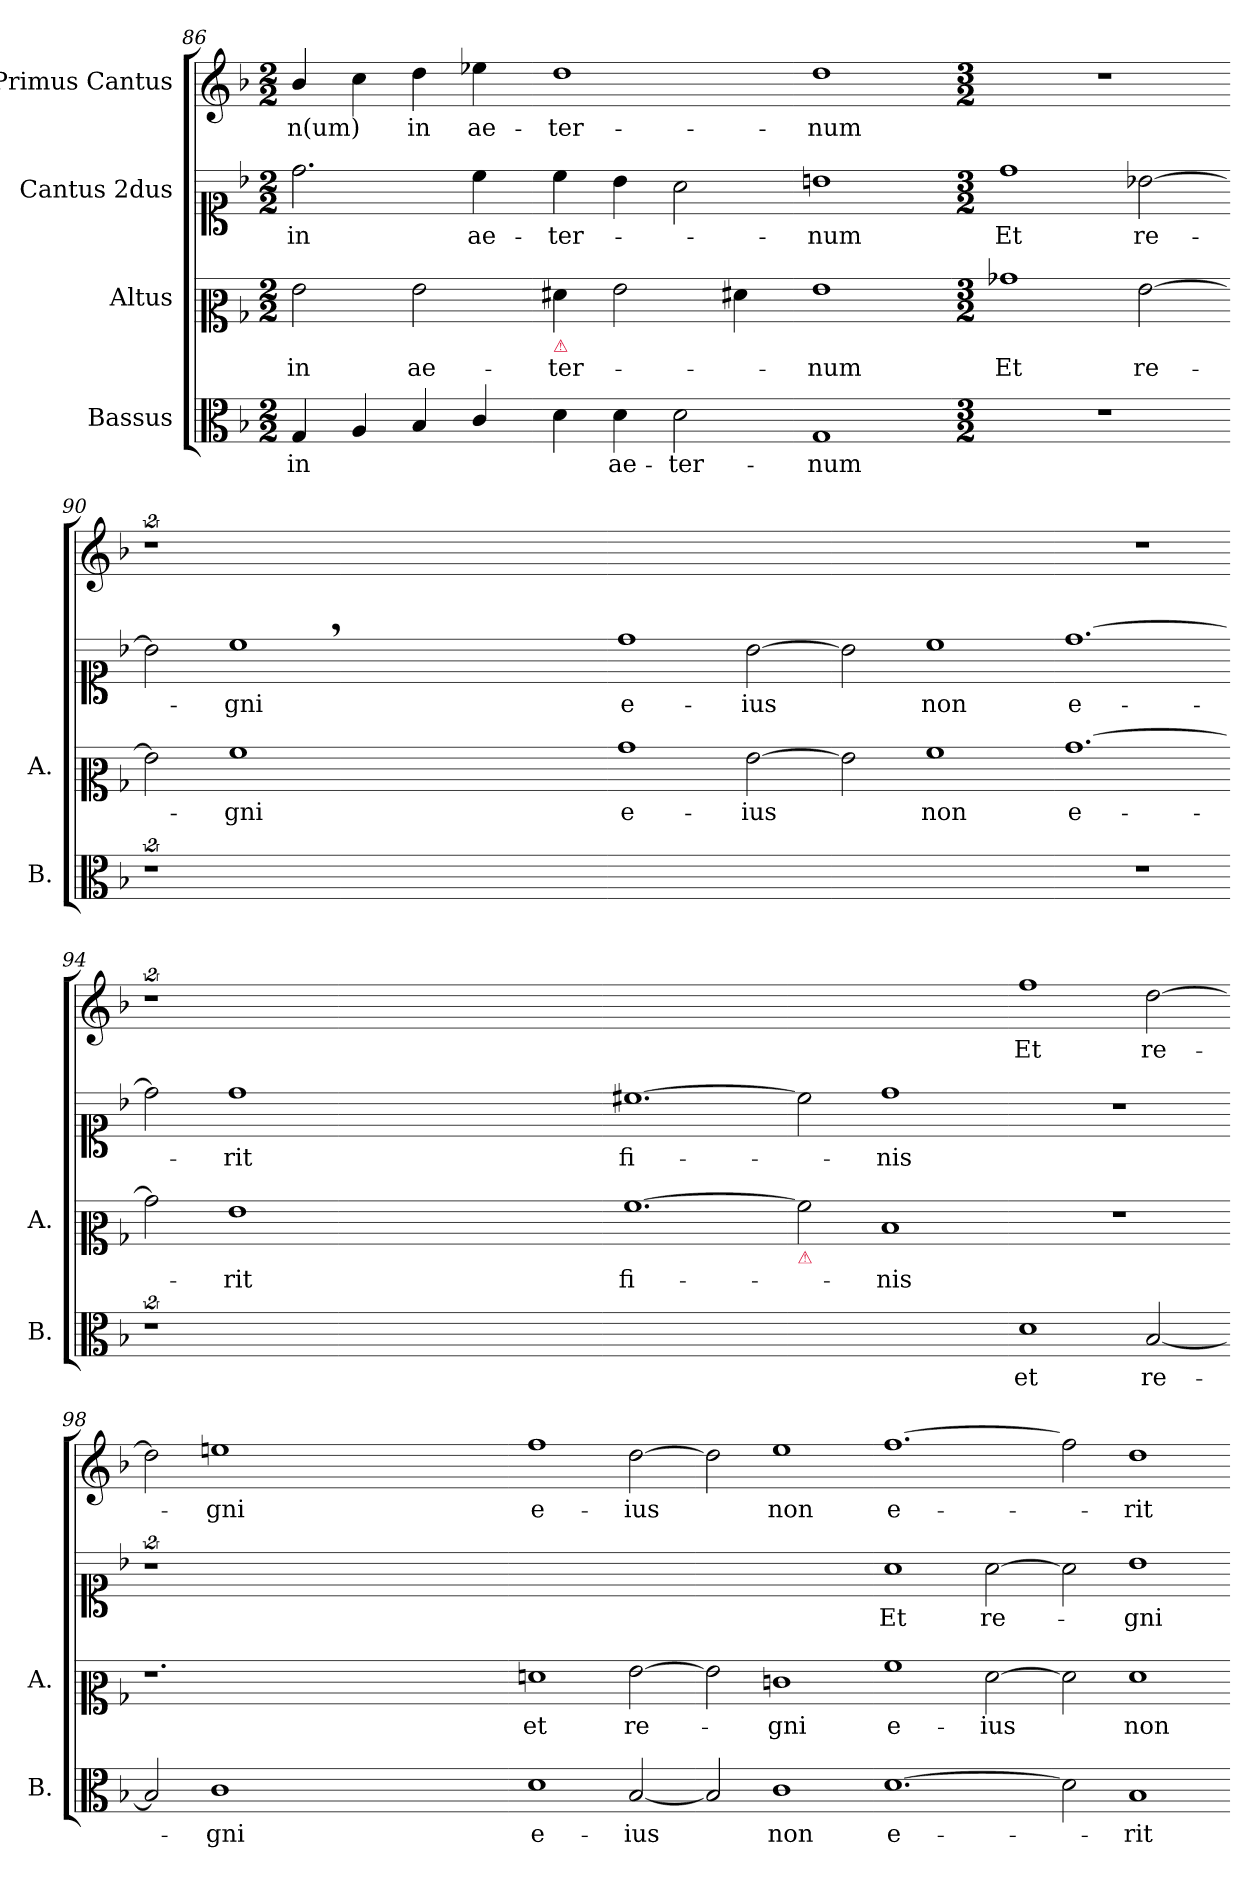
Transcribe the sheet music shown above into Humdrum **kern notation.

**kern	**text	**kern	**text	**kern	**text	**kern	**text
*part4	*part4	*part3	*part3	*part2	*part2	*part1	*part1
*staff4	*staff4	*staff3	*staff3	*staff2	*staff2	*staff1	*staff1
*I"Bassus	*	*I"Altus	*	*I"Cantus 2dus	*	*I"Primus Cantus	*
*I'B.	*	*I'A.	*	*	*	*	*
*clefC3	*	*clefC2	*	*clefC1	*	*clefG2	*
*k[b-]	*	*k[b-]	*	*k[b-]	*	*k[b-]	*
*M2/2	*	*M2/2	*	*M2/2	*	*M2/2	*
=86	=86	=86	=86	=86	=86	=86	=86
4G/	in	2g\	in	2.dd\	in	4b-/	-n(um)
4A/	.	.	.	.	.	4cc\	.
4B-/	.	2g\	ae-	.	.	4dd\	in
4c/	.	.	.	4cc\	ae-	4ee-X\	ae-
=87-	=87-	=87-	=87-	=87-	=87-	=87-	=87-
!	!	!LO:TX:b:color=crimson:t=⚠	!	!	!	!	!
4d\	.	4f#X\	-ter-	4cc\	-ter-	1dd	-ter-
4d\	ae-	2g\	.	4b-\	.	.	.
2d\	-ter-	.	.	2a\	.	.	.
.	.	4f#X\	.	.	.	.	.
=88-	=88-	=88-	=88-	=88-	=88-	=88-	=88-
1G	-num	1g	-num	1bn	-num	1dd	-num
=89-	=89-	=89-	=89-	=89-	=89-	=89-	=89-
*M3/2	*	*M3/2	*	*M3/2	*	*M3/2	*
1.r	.	1b-X	Et	1dd	Et	1.r	.
.	.	[2g\	re-	[2b-X\	re-	.	.
=90-	=90-	=90-	=90-	=90-	=90-	=90-	=90-
2%9r	.	2g\]	.	2b-\]	.	2%9r	.
.	.	1a	-gni	1cc,	-gni	.	.
.	.	0.ryy	.	0.ryy	.	.	.
=91-	=91-	=91-	=91-	=91-	=91-	=91-	=91-
1.ryy	.	1b-	e-	1dd	e-	1.ryy	.
.	.	[2g\	-ius	[2b-\	-ius	.	.
=92-	=92-	=92-	=92-	=92-	=92-	=92-	=92-
1.ryy	.	2g\]	.	2b-\]	.	1.ryy	.
.	.	1a	non	1cc	non	.	.
=93-	=93-	=93-	=93-	=93-	=93-	=93-	=93-
1.r	.	[1.b-	e-	[1.dd	e-	1.r	.
=94-	=94-	=94-	=94-	=94-	=94-	=94-	=94-
2%9r	.	2b-]	.	2dd]	.	2%9r	.
.	.	1g	rit	1dd	-rit	.	.
.	.	0.ryy	.	0.ryy	.	.	.
=95-	=95-	=95-	=95-	=95-	=95-	=95-	=95-
1.ryy	.	[1.a	fi-	[1.cc#X	fi-	1.ryy	.
=96-	=96-	=96-	=96-	=96-	=96-	=96-	=96-
!	!	!LO:TX:b:color=crimson:t=⚠	!	!	!	!	!
1.ryy	.	2a]	.	2cc#]	.	1.ryy	.
.	.	1d	-nis	1dd	-nis	.	.
=97-	=97-	=97-	=97-	=97-	=97-	=97-	=97-
1d	et	1.r	.	1.r	.	1ff	Et
[2B-/	re-	.	.	.	.	[2dd\	re-
=98-	=98-	=98-	=98-	=98-	=98-	=98-	=98-
2B-/]	.	1.r	.	2%9r	.	2dd\]	.
1c	-gni	.	.	.	.	1een	-gni
0.ryy	.	0.ryy	.	.	.	0.ryy	.
=99-	=99-	=99-	=99-	=99-	=99-	=99-	=99-
1d	e-	1fn	et	1.ryy	.	1ff	e-
[2B-/	-ius	[2g\	re-	.	.	[2dd\	-ius
=100-	=100-	=100-	=100-	=100-	=100-	=100-	=100-
2B-/]	.	2g\]	.	1.ryy	.	2dd\]	.
1c	non	1en	-gni	.	.	1ee	non
=101-	=101-	=101-	=101-	=101-	=101-	=101-	=101-
[1.d	e-	1a	e-	1a	Et	[1.ff	e-
.	.	[2f\	-ius	[2a\	re-	.	.
=102-	=102-	=102-	=102-	=102-	=102-	=102-	=102-
2d]	.	2f\]	.	2a\]	.	2ff]	.
1B-	-rit	1f	non	1b-	-gni	1dd	-rit
=-	=-	=-	=-	=-	=-	=-	=-
*-	*-	*-	*-	*-	*-	*-	*-
